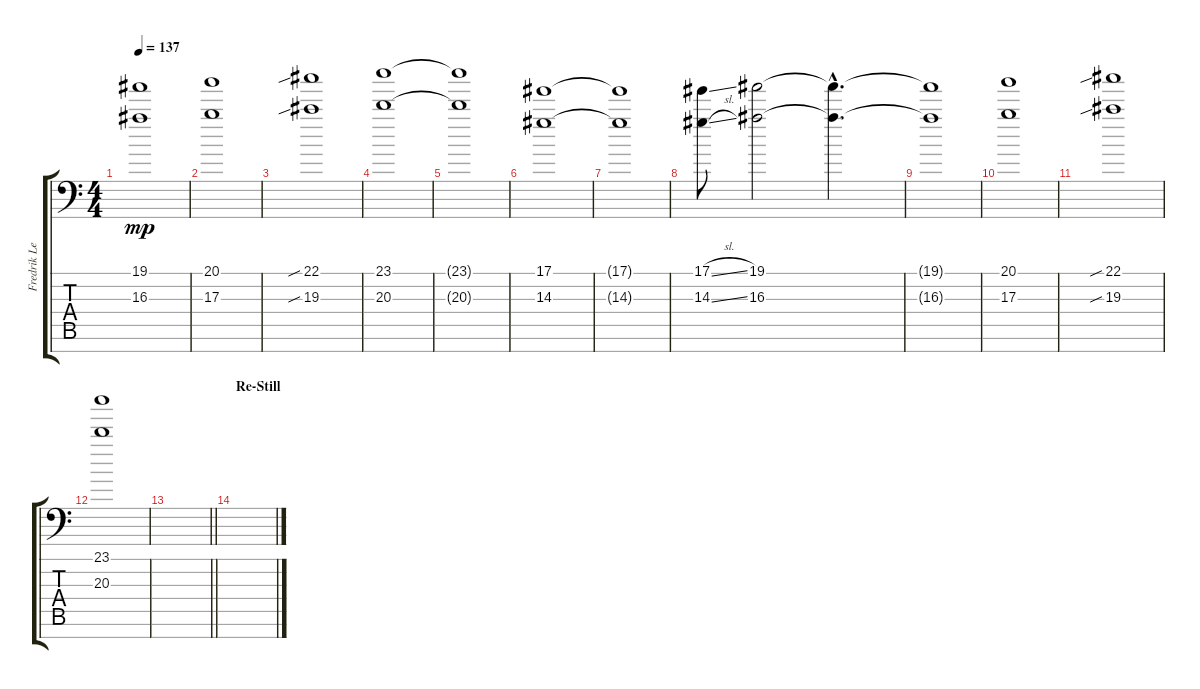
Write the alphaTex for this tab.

\track ("Fredrik Lead" "Fredrik Le") {instrument overdrivenguitar}
\staff {score tabs}
\tuning (Eb4 Bb3 Gb3 Db3 Ab2 Eb2 Bb1) {hide}
\ts (4 4)
\tempo 137
\clef f4
\ks c
(19.1{t} 16.3{t}).1{dy mp} |
(20.1 17.3).1 |
(22.1{sib} 19.3{sib}).1 |
(23.1 20.3).1 |
(23.1{t} 20.3{t}).1 |
(17.1 14.3).1{volume 12} |
(17.1{t} 14.3{t}).1 |
(17.1{sl} 14.3{sl}).8 (19.1 16.3).2 (19.1{hac t} 16.3{hac t}).4{d} |
(19.1{t} 16.3{t}).1 |
(20.1 17.3).1 |
(22.1{sib} 19.3{sib}).1 |
(23.1 20.3).1 |
\barLineRight lightlight
|
\section ("" "Re-Still")
